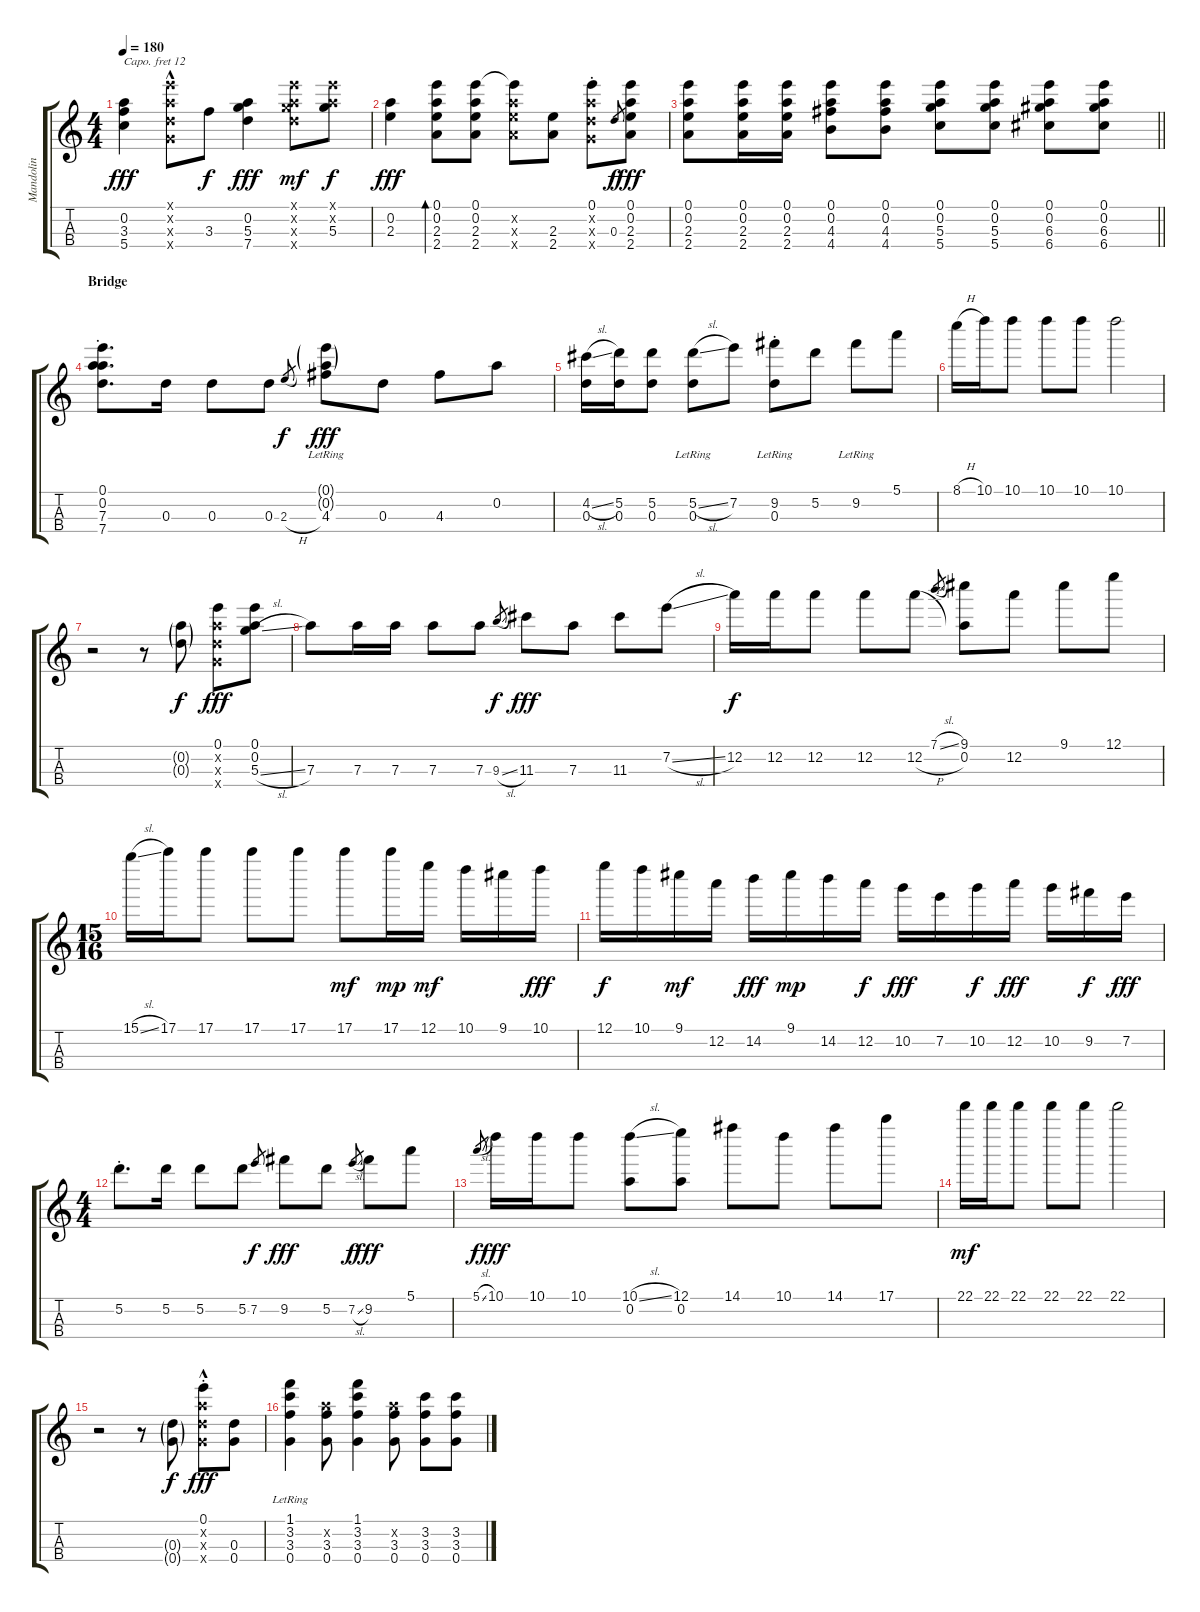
\track ("Mandolin" "Mandolin") {instrument acousticguitarsteel}
\staff {score tabs}
\capo 12
\tuning (E4 A3 D3 G2) {hide}
\ts (4 4)
\tempo 180
\clef g2
\ks aminor
(0.2 3.3 5.4).4{dy fff} (0.1{x} 0.2{hac x} 0.3{hac x} 0.4{hac x}).8 3.3.8{dy f} (0.2 5.3 7.4).4{dy fff} (0.1{x} 0.2{x} 5.3{x} 7.4{x}).8{dy mf} (0.1{x} 0.2{x} 5.3).8{dy f} |
(0.2 2.3).4{dy fff} (0.1 0.2 2.3 2.4).8{bd 120} (0.1 0.2 2.3 2.4).8 (0.1{t} 0.2{x} 2.3{x} 2.4{x}).8 (2.3 2.4).8 (0.1{st} 0.2{x} 0.3{x} 0.4{x}).8 0.3.8{gr dy f} (0.1 0.2 2.3 2.4).8{dy fff} |
\barLineRight lightlight
(0.1 0.2 2.3 2.4).8 (0.1 0.2 2.3 2.4).16 (0.1 0.2 2.3 2.4).16 (0.1 0.2 4.3 4.4).8 (0.1 0.2 4.3 4.4).8 (0.1 0.2 5.3 5.4).8 (0.1 0.2 5.3 5.4).8 (0.1 0.2 6.3 6.4).8 (0.1 0.2 6.3 6.4).8 |
\section ("" "Bridge")
(0.1{st} 0.2{st} 7.3{st} 7.4{st}).8{d} 0.3.16 0.3.8 0.3.8 2.3{h}.8{gr dy f} (0.1{g lr} 0.2{g lr} 4.3).8{dy fff} 0.3.8 4.3.8 0.2.8 |
(4.2{sl} 0.3).16 (5.2 0.3).16 (5.2 0.3).8 (5.2{sl} 0.3{lr}).8 7.2.8 (9.2{st} 0.3{lr}).8 5.2.8 9.2{lr}.8 5.1.8 |
8.1{h}.16 10.1.16 10.1.8 10.1.8 10.1.8 10.1.2 |
r.2 r.8 (0.2{g} 0.3{g}).8{dy f} (0.1 0.2{x} 0.3{x} 0.4{x}).8{dy fff} (0.1 0.2 5.3{sl}).8 |
7.3.8 7.3.16 7.3.16 7.3.8 7.3.8 9.3{sl}.8{gr dy f} 11.3.8{dy fff} 7.3.8 11.3.8 7.2{sl}.8 |
12.2.16{dy f} 12.2.16 12.2.8 12.2.8 12.2{h}.8 7.1{sl}.8{gr} (9.1 0.2).8 12.2.8 9.1.8 12.1.8 |
\ts (15 16)
15.1{sl}.16 17.1.16 17.1.8 17.1.8 17.1.8 17.1.8{dy mf} 17.1.16{dy mp} 12.1.16{dy mf} 10.1.16 9.1.16 10.1.16{dy fff} |
12.1.16{dy f} 10.1.16 9.1.16{dy mf} 12.2.16 14.2.16{dy fff} 9.1.16{dy mp} 14.2.16 12.2.16{dy f} 10.2.16{dy fff} 7.2.16 10.2.16{dy f} 12.2.16{dy fff} 10.2.16 9.2.16{dy f} 7.2.16{dy fff} |
\ts (4 4)
5.2{st}.8{d} 5.2.16 5.2.8 5.2.8 7.2.8{gr dy f} 9.2.8{dy fff} 5.2.8 7.2{sl}.8{gr dy f} 9.2.8{dy fff} 5.1.8 |
5.1{sl}.8{gr dy f} 10.1.16{dy fff} 10.1.16 10.1.8 (10.1{sl} 0.2).8 (12.1 0.2).8 14.1.8 10.1.8 14.1.8 17.1.8 |
22.1.16{dy mf} 22.1.16 22.1.8 22.1.8 22.1.8 22.1.2 |
r.2 r.8 (0.3{g} 0.4{g}).8{dy f} (0.1{hac st} 0.2{hac x} 0.3{hac x} 0.4{hac x}).8{dy fff} (0.3 0.4).8 |
(1.1{lr} 3.2 3.3 0.4).4 (0.2{x} 3.3 0.4).8 (1.1 3.2 3.3 0.4).4 (0.2{x} 3.3 0.4).8 (3.2 3.3 0.4).8 (3.2 3.3 0.4).8
